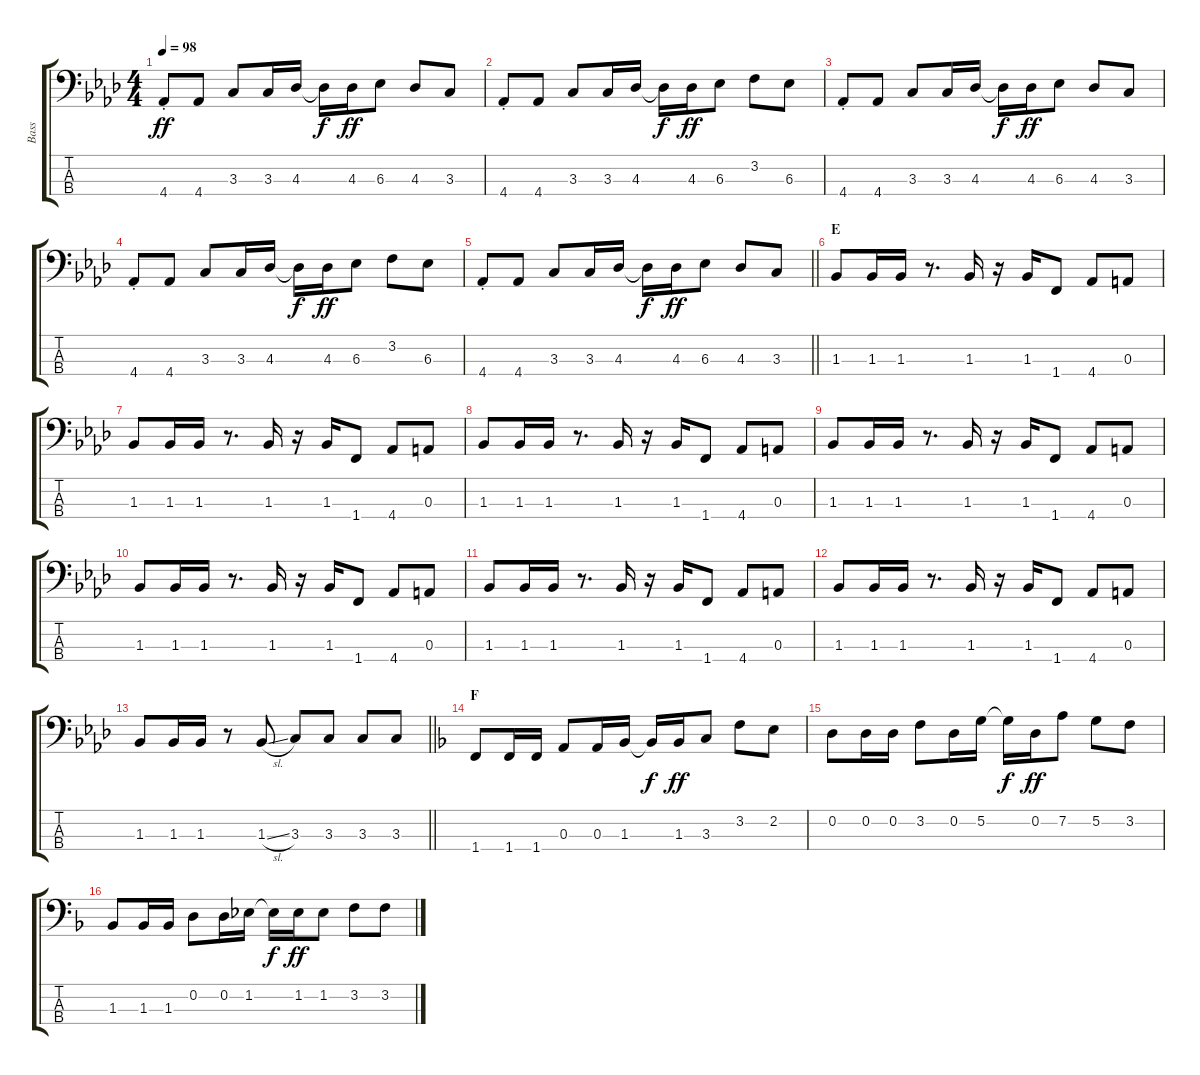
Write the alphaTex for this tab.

\track ("Bass" "Bass") {instrument electricbasspick}
\staff {score tabs}
\tuning (G2 D2 A1 E1) {hide}
\ts (4 4)
\tempo 98
\clef f4
\ks ab
4.4{st}.8{dy ff} 4.4.8 3.3.8 3.3.16 4.3.16 4.3{t}.16{dy f} 4.3.16{dy ff} 6.3.8 4.3.8 3.3.8 |
4.4{st}.8 4.4.8 3.3.8 3.3.16 4.3.16 4.3{t}.16{dy f} 4.3.16{dy ff} 6.3.8 3.2.8 6.3.8 |
4.4{st}.8 4.4.8 3.3.8 3.3.16 4.3.16 4.3{t}.16{dy f} 4.3.16{dy ff} 6.3.8 4.3.8 3.3.8 |
4.4{st}.8 4.4.8 3.3.8 3.3.16 4.3.16 4.3{t}.16{dy f} 4.3.16{dy ff} 6.3.8 3.2.8 6.3.8 |
\barLineRight lightlight
4.4{st}.8 4.4.8 3.3.8 3.3.16 4.3.16 4.3{t}.16{dy f} 4.3.16{dy ff} 6.3.8 4.3.8 3.3.8 |
\section ("" "E")
1.3.8 1.3.16 1.3.16 r.8{d} 1.3.16 r.16 1.3.16 1.4.8 4.4.8 0.3.8 |
1.3.8 1.3.16 1.3.16 r.8{d} 1.3.16 r.16 1.3.16 1.4.8 4.4.8 0.3.8 |
1.3.8 1.3.16 1.3.16 r.8{d} 1.3.16 r.16 1.3.16 1.4.8 4.4.8 0.3.8 |
1.3.8 1.3.16 1.3.16 r.8{d} 1.3.16 r.16 1.3.16 1.4.8 4.4.8 0.3.8 |
1.3.8 1.3.16 1.3.16 r.8{d} 1.3.16 r.16 1.3.16 1.4.8 4.4.8 0.3.8 |
1.3.8 1.3.16 1.3.16 r.8{d} 1.3.16 r.16 1.3.16 1.4.8 4.4.8 0.3.8 |
1.3.8 1.3.16 1.3.16 r.8{d} 1.3.16 r.16 1.3.16 1.4.8 4.4.8 0.3.8 |
\barLineRight lightlight
1.3.8 1.3.16 1.3.16 r.8 1.3{sl}.8 3.3.8 3.3.8 3.3.8 3.3.8 |
\section ("" "F")
\ks f
1.4.8 1.4.16 1.4.16 0.3.8 0.3.16 1.3.16 1.3{t}.16{dy f} 1.3.16{dy ff} 3.3.8 3.2.8 2.2.8 |
0.2.8 0.2.16 0.2.16 3.2.8 0.2.16 5.2.16 5.2{t}.16{dy f} 0.2.16{dy ff} 7.2.8 5.2.8 3.2.8 |
1.3.8 1.3.16 1.3.16 0.2.8 0.2.16 1.2.16 1.2{t}.16{dy f} 1.2.16{dy ff} 1.2.8 3.2.8 3.2.8
